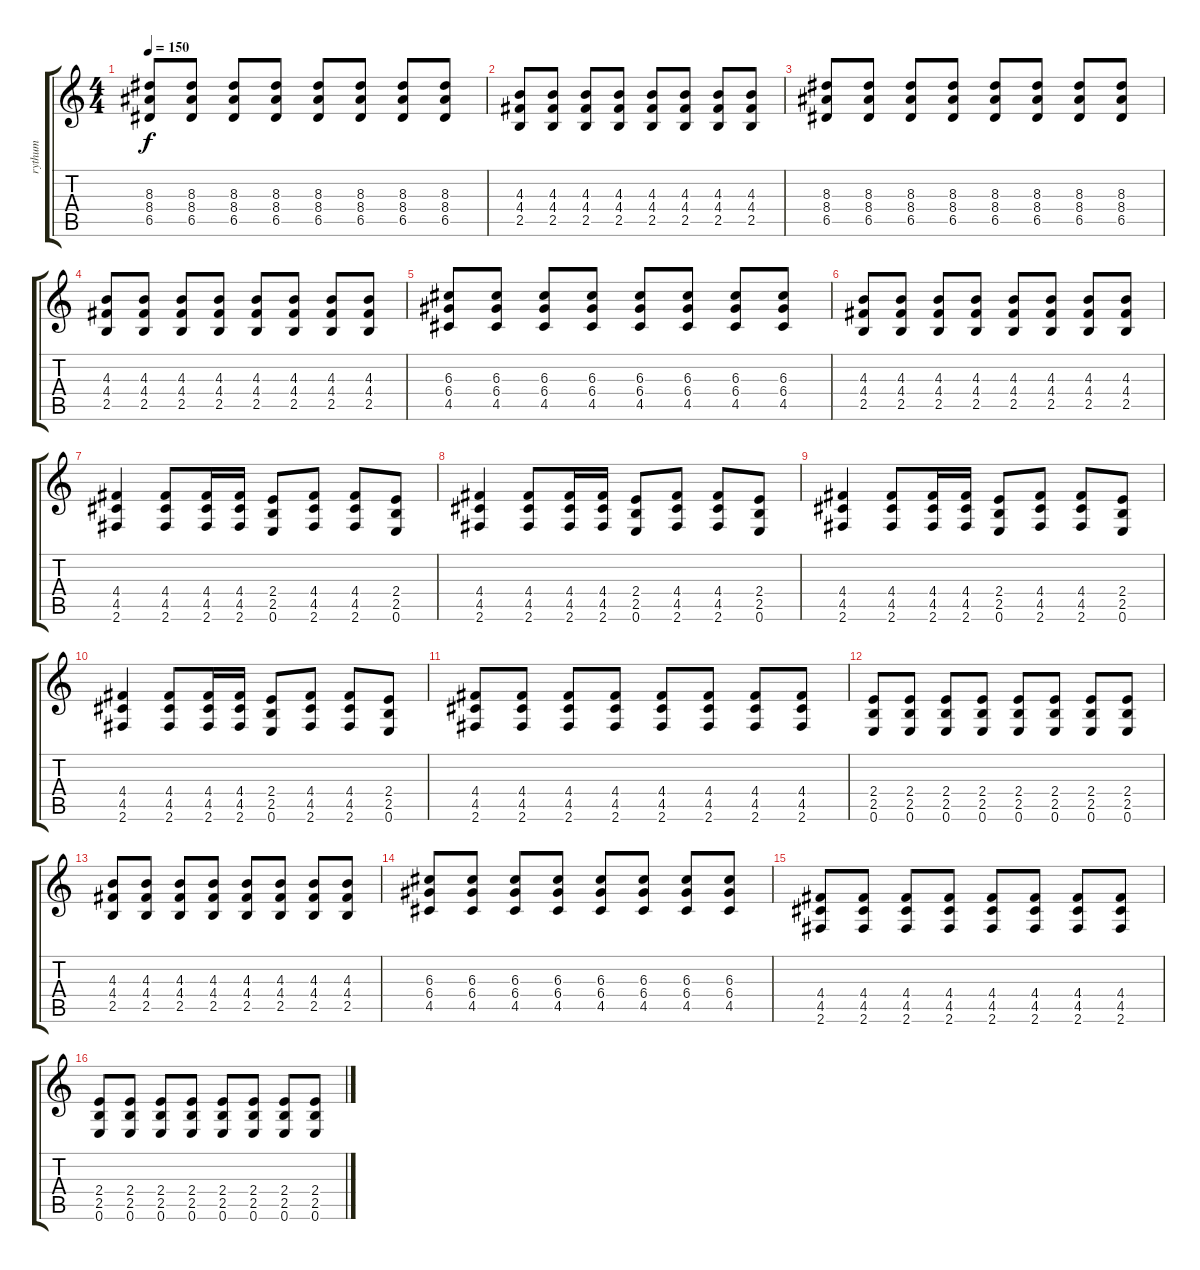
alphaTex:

\track ("rythum" "rythum") {instrument distortionguitar}
\staff {score tabs}
\tuning (E4 B3 G3 D3 A2 E2) {hide}
\ts (4 4)
\tempo 150
\clef g2
\ks c
(8.3 8.4 6.5).8{dy f} (8.3 8.4 6.5).8 (8.3 8.4 6.5).8 (8.3 8.4 6.5).8 (8.3 8.4 6.5).8 (8.3 8.4 6.5).8 (8.3 8.4 6.5).8 (8.3 8.4 6.5).8 |
(4.3 4.4 2.5).8 (4.3 4.4 2.5).8 (4.3 4.4 2.5).8 (4.3 4.4 2.5).8 (4.3 4.4 2.5).8 (4.3 4.4 2.5).8 (4.3 4.4 2.5).8 (4.3 4.4 2.5).8 |
(8.3 8.4 6.5).8 (8.3 8.4 6.5).8 (8.3 8.4 6.5).8 (8.3 8.4 6.5).8 (8.3 8.4 6.5).8 (8.3 8.4 6.5).8 (8.3 8.4 6.5).8 (8.3 8.4 6.5).8 |
(4.3 4.4 2.5).8 (4.3 4.4 2.5).8 (4.3 4.4 2.5).8 (4.3 4.4 2.5).8 (4.3 4.4 2.5).8 (4.3 4.4 2.5).8 (4.3 4.4 2.5).8 (4.3 4.4 2.5).8 |
(6.3 6.4 4.5).8 (6.3 6.4 4.5).8 (6.3 6.4 4.5).8 (6.3 6.4 4.5).8 (6.3 6.4 4.5).8 (6.3 6.4 4.5).8 (6.3 6.4 4.5).8 (6.3 6.4 4.5).8 |
(4.3 4.4 2.5).8 (4.3 4.4 2.5).8 (4.3 4.4 2.5).8 (4.3 4.4 2.5).8 (4.3 4.4 2.5).8 (4.3 4.4 2.5).8 (4.3 4.4 2.5).8 (4.3 4.4 2.5).8 |
(4.4 4.5 2.6).4 (4.4 4.5 2.6).8 (4.4 4.5 2.6).16 (4.4 4.5 2.6).16 (2.4 2.5 0.6).8 (4.4 4.5 2.6).8 (4.4 4.5 2.6).8 (2.4 2.5 0.6).8 |
(4.4 4.5 2.6).4 (4.4 4.5 2.6).8 (4.4 4.5 2.6).16 (4.4 4.5 2.6).16 (2.4 2.5 0.6).8 (4.4 4.5 2.6).8 (4.4 4.5 2.6).8 (2.4 2.5 0.6).8 |
(4.4 4.5 2.6).4 (4.4 4.5 2.6).8 (4.4 4.5 2.6).16 (4.4 4.5 2.6).16 (2.4 2.5 0.6).8 (4.4 4.5 2.6).8 (4.4 4.5 2.6).8 (2.4 2.5 0.6).8 |
(4.4 4.5 2.6).4 (4.4 4.5 2.6).8 (4.4 4.5 2.6).16 (4.4 4.5 2.6).16 (2.4 2.5 0.6).8 (4.4 4.5 2.6).8 (4.4 4.5 2.6).8 (2.4 2.5 0.6).8 |
(4.4 4.5 2.6).8 (4.4 4.5 2.6).8 (4.4 4.5 2.6).8 (4.4 4.5 2.6).8 (4.4 4.5 2.6).8 (4.4 4.5 2.6).8 (4.4 4.5 2.6).8 (4.4 4.5 2.6).8 |
(2.4 2.5 0.6).8 (2.4 2.5 0.6).8 (2.4 2.5 0.6).8 (2.4 2.5 0.6).8 (2.4 2.5 0.6).8 (2.4 2.5 0.6).8 (2.4 2.5 0.6).8 (2.4 2.5 0.6).8 |
(4.3 4.4 2.5).8 (4.3 4.4 2.5).8 (4.3 4.4 2.5).8 (4.3 4.4 2.5).8 (4.3 4.4 2.5).8 (4.3 4.4 2.5).8 (4.3 4.4 2.5).8 (4.3 4.4 2.5).8 |
(6.3 6.4 4.5).8 (6.3 6.4 4.5).8 (6.3 6.4 4.5).8 (6.3 6.4 4.5).8 (6.3 6.4 4.5).8 (6.3 6.4 4.5).8 (6.3 6.4 4.5).8 (6.3 6.4 4.5).8 |
(4.4 4.5 2.6).8 (4.4 4.5 2.6).8 (4.4 4.5 2.6).8 (4.4 4.5 2.6).8 (4.4 4.5 2.6).8 (4.4 4.5 2.6).8 (4.4 4.5 2.6).8 (4.4 4.5 2.6).8 |
(2.4 2.5 0.6).8 (2.4 2.5 0.6).8 (2.4 2.5 0.6).8 (2.4 2.5 0.6).8 (2.4 2.5 0.6).8 (2.4 2.5 0.6).8 (2.4 2.5 0.6).8 (2.4 2.5 0.6).8
